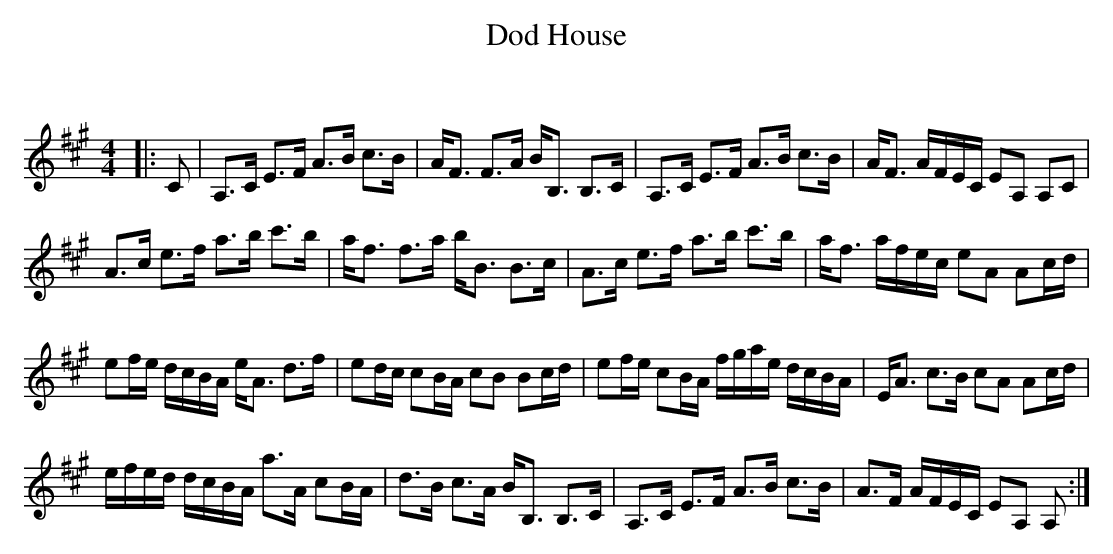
X:1
T: Dod House
C:
Q: 128
K:A
M:4/4
L:1/16
|:C2|A,3C E3F A3B c3B|AF3 F3A BB,3 B,3C|A,3C E3F A3B c3B|AF3 AFEC E2A,2 A,2C2|
A3c e3f a3b c'3b|af3 f3a bB3 B3c|A3c e3f a3b c'3b|af3 afec e2A2 A2cd|
e2fe dcBA eA3 d3f|e2dc c2BA c2B2 B2cd|e2fe c2BA fgae dcBA|EA3 c3B c2A2 A2cd|
efed dcBA a3A c2BA|d3B c3A BB,3 B,3C|A,3C E3F A3B c3B|A3F AFEC E2A,2 A,2:|
